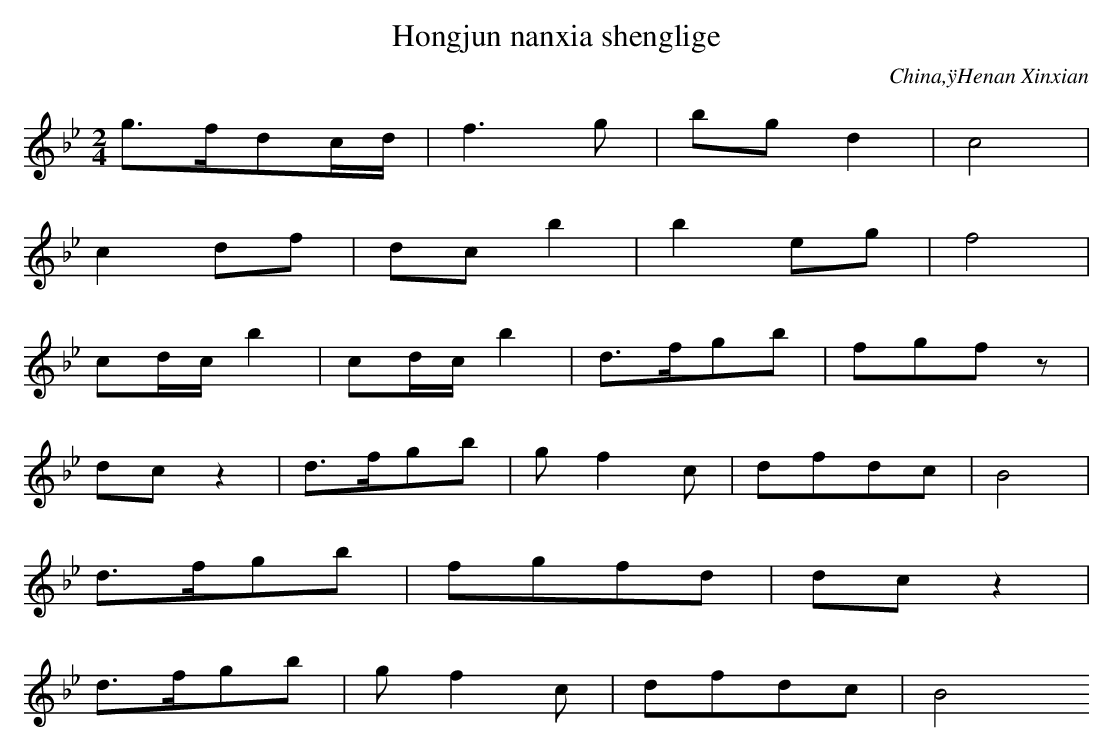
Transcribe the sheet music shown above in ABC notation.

X:1
T: Hongjun nanxia shenglige
O: China,ÿHenan Xinxian
M: 2/4
L: 1/16
K: Bb
g3fd2cd | f6g2 | b2g2d4 | c8 |
c4d2f2 | d2c2b4 | b4e2g2 | f8 |
c2dcb4 | c2dcb4 | d3fg2b2 | f2g2f2z2 |
d2c2z4 | d3fg2b2 | g2f4c2 | d2f2d2c2 | B8 |
d3fg2b2 | f2g2f2d2 | d2c2z4 |
d3fg2b2 | g2f4c2 | d2f2d2c2 | B8
